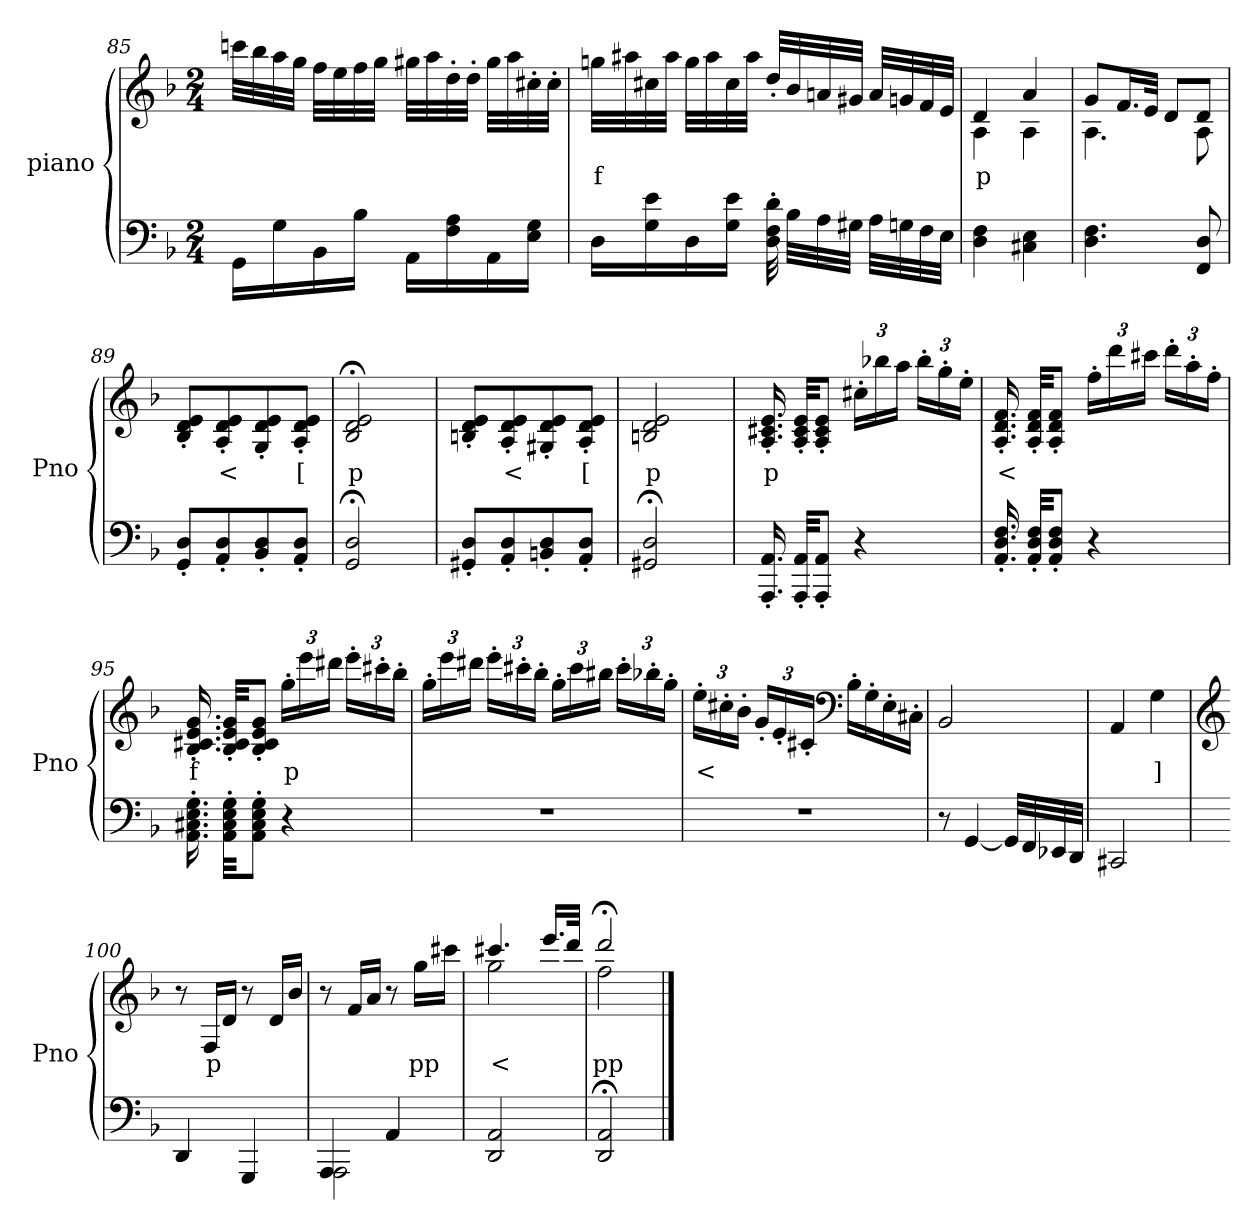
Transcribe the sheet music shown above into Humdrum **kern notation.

**kern	**kern	**text
*part2	*part1	*part1
*staff2	*staff1	*staff1
*I"piano	*I"piano	*
*I'Pno	*I'Pno	*
*clefF4	*clefG2	*
*k[b-]	*k[b-]	*
*d:	*d:	*
*M2/4	*M2/4	*
=85	=85	=85
16GG\LL	32cccn\LLL	.
.	32bb-\	.
16G\	32aa\	.
.	32gg\JJJ	.
16BB-\	32ff\LLL	.
.	32ee\	.
16B-\JJ	32ff\	.
.	32gg\JJJ	.
16AA\LL	32gg#X\LLL	.
.	32aa\	.
16F\ 16A\	32dd'\	.
.	32dd'\JJJ	.
16AA\	32gg#\LLL	.
.	32aa\	.
16E\ 16G\JJ	32cc#X'\	.
.	32cc#'\JJJ	.
!!LO:LB:g=z
=86	=86	=86
16D\LL	32ggn\LLL	f
.	32aa#X\	.
16G\ 16e\	32cc#X\	.
.	32aa#\JJJ	.
16D\	32gg\LLL	.
.	32aa#\	.
16G\ 16e\JJ	32cc#\	.
.	32aa#\JJJ	.
32D\' 32F\' 32d\'	32dd'/LLL	.
32B-\LLL	32b-/	.
32A\	32an/	.
32G#X\JJJ	32g#X/JJJ	.
32A\LLL	32a/LLL	.
32Gn\	32gn/	.
32F\	32f/	.
32E\JJJ	32e/JJJ	.
=87	=87	=87
*	*^	*
4D\ 4F\	4d/	4A\	p
4C#X\ 4E\	4a/	4A\	.
=88	=88	=88	=88
4.D\ 4.F\	8g/L	4.A\	.
.	16.f/L	.	.
.	32e/JJk	.	.
.	8d/L	.	.
8FF/ 8D/	8d/J	8A\	.
*	*v	*v	*
=89	=89	=89
8GG/' 8D/'L	8B-/' 8d/' 8e/'L	.
8AA/' 8D/'	8A/' 8d/' 8e/'	<
8BB-/' 8D/'	8G/' 8d/' 8e/'	.
8AA/' 8D/'J	8A/' 8d/' 8e/'J	[
=90	=90	=90
2GG/;< 2D/;<	2B-/;< 2d/;< 2e/;<	p
=91	=91	=91
8GG#X/' 8D/'L	8Bn/' 8d/' 8e/'L	.
8AA/' 8D/'	8A/' 8d/' 8e/'	<
8BBn/' 8D/'	8G#X/' 8d/' 8e/'	.
8AA/' 8D/'J	8A/' 8d/' 8e/'J	[
=92	=92	=92
2GG#X/;< 2D/;<	2Bn/ 2d/ 2e/	p
!!LO:LB:g=z
=93	=93	=93
16.AAA/' 16.AA/'	16.A/' 16.c#X/' 16.e/'	p
32AAA/' 32AA/'KKL	32A/' 32c#/' 32e/'KKL	.
8AAA/' 8AA/'J	8A/' 8c#/' 8e/'J	.
*	*Xbrackettup	*
4r	24cc#X'\LL	.
.	24bb-X\	.
.	24aa\JJ	.
.	24bb-'\LL	.
.	24gg'\	.
.	24ee'\JJ	.
=94	=94	=94
16.AA/' 16.D/' 16.F/'	16.A/' 16.d/' 16.f/'	<
32AA/' 32D/' 32F/'KKL	32A/' 32d/' 32f/'KKL	.
8AA/' 8D/' 8F/'J	8A/' 8d/' 8f/'J	.
4r	24ff'\LL	.
.	24ddd\	.
.	24ccc#X\JJ	.
.	24ddd'\LL	.
.	24aa'\	.
.	24ff'\JJ	.
=95	=95	=95
16.AA\' 16.C#X\' 16.E\' 16.G\'	16.B-/' 16.c#X/' 16.e/' 16.g/'	f
32AA\' 32C#\' 32E\' 32G\'KKL	32B-/' 32c#/' 32e/' 32g/'KKL	.
8AA\' 8C#\' 8E\' 8G\'J	8B-/' 8c#/' 8e/' 8g/'J	.
4r	24gg'\LL	p
.	24eee\	.
.	24ddd#X\JJ	.
.	24eee'\LL	.
.	24ccc#X'\	.
.	24bb-'\JJ	.
!!LO:LB:g=z
=96	=96	=96
2r	24gg'\LL	.
.	24eee\	.
.	24ddd#X\JJ	.
.	24eee'\LL	.
.	24ccc#X'\	.
.	24bb-'\JJ	.
.	24gg'\LL	.
.	24ccc#\	.
.	24bb#X\JJ	.
.	24ccc#'\LL	.
.	24bb-X'\	.
.	24gg'\JJ	.
=97	=97	=97
2r	24ee'\LL	<
.	24cc#X'\	.
.	24b-'\JJ	.
.	24g'/LL	.
.	24e'/	.
.	24c#X'/JJ	.
*	*clefF4	*
.	16B-'\LL	.
.	16G'\	.
.	16E'\	.
.	16C#X'\JJ	.
=98	=98	=98
8r	2BB-/	.
[4GG/	.	.
32GG/LLL]	.	.
32FF/	.	.
32EE-X/	.	.
32DD/JJJ	.	.
=99	=99	=99
2CC#X/	4AA/	.
.	4G\	]
=100	=100	=100
*	*clefG2	*
4DD/	8r	.
.	16F/LL	p
.	16d/JJ	.
4GGG/	8r	.
.	16d/LL	.
.	16b-/JJ	.
!!LO:LB:g=z
=101	=101	=101
*^	*	*
4AAA/	2AAA\	8r	.
.	.	16f/LL	.
.	.	16a/JJ	.
4AA/	.	8r	.
.	.	16gg\LL	pp
.	.	16ccc#X\JJ	.
*v	*v	*	*
=102	=102	=102
*	*^	*
2DD/ 2AA/	4.ccc#X/	2gg\	<
.	16.eee/LL	.	.
.	32ddd/JJk	.	.
=103	=103	=103	=103
2DD/;< 2AA/;<	2ddd;</	2ff\	pp
*	*v	*v	*
==	==	==
*-	*-	*-
